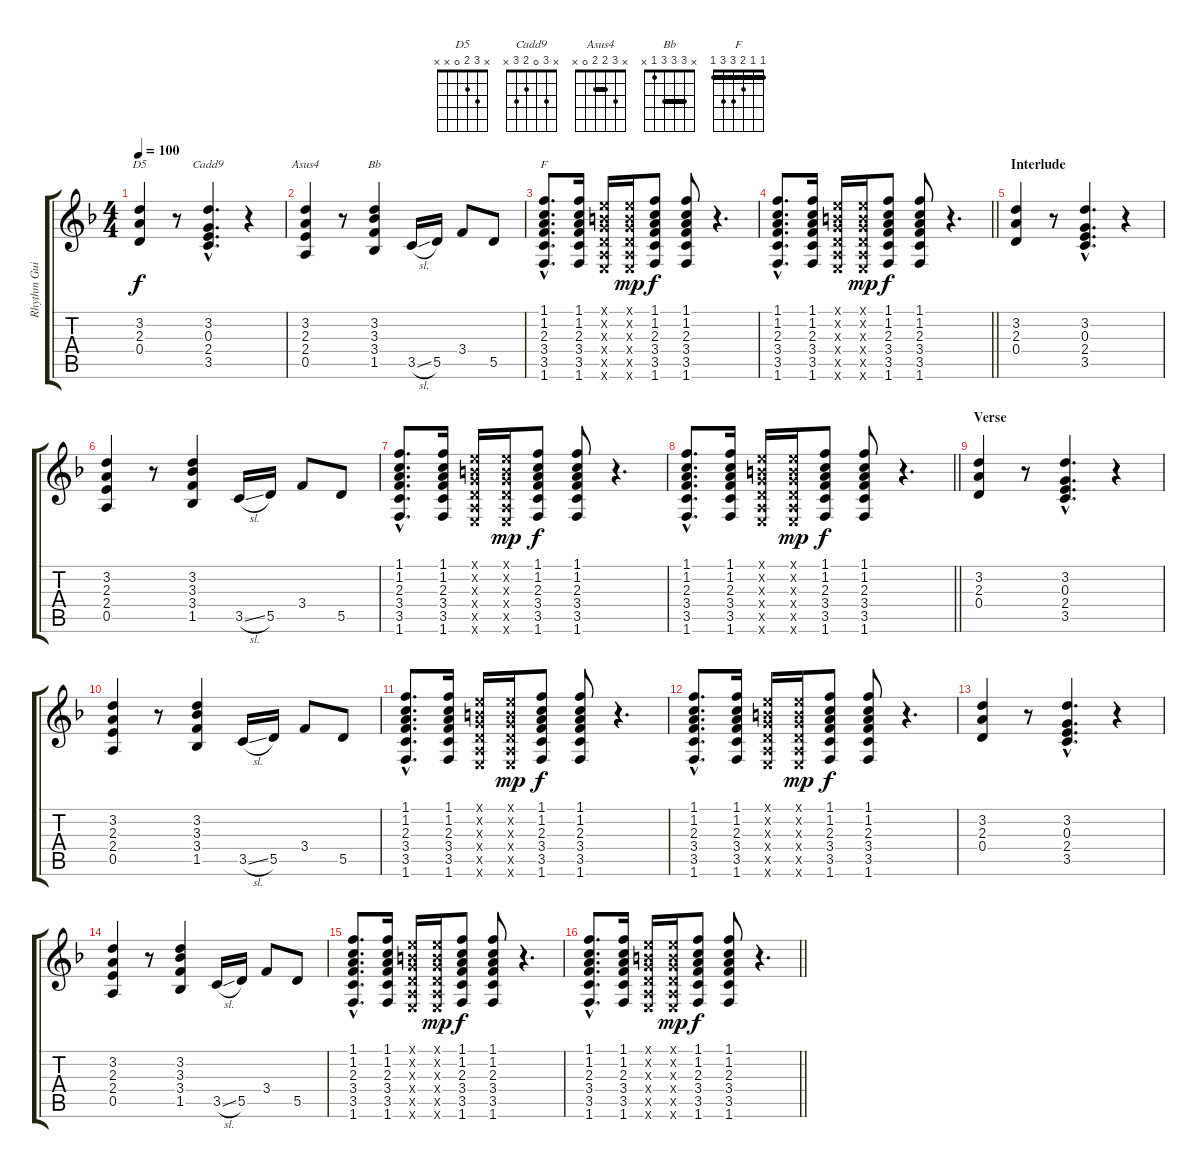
\track ("Rhythm Guitar" "Rhythm Gui") {instrument overdrivenguitar}
\staff {score tabs}
\tuning (E4 B3 G3 D3 A2 E2) {hide}
\chord ("D5" x 3 2 0 x x)
\chord ("Cadd9" x 3 0 2 3 x)
\chord ("Asus4" x 3 2 2 0 x) {barre 2}
\chord ("Bb" x 3 3 3 1 x) {barre 3}
\chord ("F" 1 1 2 3 3 1) {barre 1}
\ts (4 4)
\tempo 100
\clef g2
\ks f
(3.2 2.3 0.4).4{ch "D5" dy f} r.8 (3.2{hac} 0.3{hac} 2.4{hac} 3.5{hac}).4{d ch "Cadd9"} r.4 |
(3.2 2.3 2.4 0.5).4{ch "Asus4"} r.8 (3.2 3.3 3.4 1.5).4{ch "Bb"} 3.5{sl}.16 5.5.16 3.4.8 5.5.8 |
(1.1{hac} 1.2{hac} 2.3{hac} 3.4{hac} 3.5{hac} 1.6{hac}).8{d ch "F"} (1.1 1.2 2.3 3.4 3.5 1.6).16 (0.1{x} 0.2{x} 0.3{x} 0.4{x} 0.5{x} 0.6{x}).16 (0.1{x} 0.2{x} 0.3{x} 0.4{x} 0.5{x} 0.6{x}).16{dy mp} (1.1 1.2 2.3 3.4 3.5 1.6).8{dy f} (1.1 1.2 2.3 3.4 3.5 1.6).8 r.4{d} |
\barLineRight lightlight
(1.1{hac} 1.2{hac} 2.3{hac} 3.4{hac} 3.5{hac} 1.6{hac}).8{d} (1.1 1.2 2.3 3.4 3.5 1.6).16 (0.1{x} 0.2{x} 0.3{x} 0.4{x} 0.5{x} 0.6{x}).16 (0.1{x} 0.2{x} 0.3{x} 0.4{x} 0.5{x} 0.6{x}).16{dy mp} (1.1 1.2 2.3 3.4 3.5 1.6).8{dy f} (1.1 1.2 2.3 3.4 3.5 1.6).8 r.4{d} |
\section ("" "Interlude")
(3.2 2.3 0.4).4 r.8 (3.2{hac} 0.3{hac} 2.4{hac} 3.5{hac}).4{d} r.4 |
(3.2 2.3 2.4 0.5).4 r.8 (3.2 3.3 3.4 1.5).4 3.5{sl}.16 5.5.16 3.4.8 5.5.8 |
(1.1{hac} 1.2{hac} 2.3{hac} 3.4{hac} 3.5{hac} 1.6{hac}).8{d} (1.1 1.2 2.3 3.4 3.5 1.6).16 (0.1{x} 0.2{x} 0.3{x} 0.4{x} 0.5{x} 0.6{x}).16 (0.1{x} 0.2{x} 0.3{x} 0.4{x} 0.5{x} 0.6{x}).16{dy mp} (1.1 1.2 2.3 3.4 3.5 1.6).8{dy f} (1.1 1.2 2.3 3.4 3.5 1.6).8 r.4{d} |
\barLineRight lightlight
(1.1{hac} 1.2{hac} 2.3{hac} 3.4{hac} 3.5{hac} 1.6{hac}).8{d} (1.1 1.2 2.3 3.4 3.5 1.6).16 (0.1{x} 0.2{x} 0.3{x} 0.4{x} 0.5{x} 0.6{x}).16 (0.1{x} 0.2{x} 0.3{x} 0.4{x} 0.5{x} 0.6{x}).16{dy mp} (1.1 1.2 2.3 3.4 3.5 1.6).8{dy f} (1.1 1.2 2.3 3.4 3.5 1.6).8 r.4{d} |
\section ("" "Verse")
(3.2 2.3 0.4).4 r.8 (3.2{hac} 0.3{hac} 2.4{hac} 3.5{hac}).4{d} r.4 |
(3.2 2.3 2.4 0.5).4 r.8 (3.2 3.3 3.4 1.5).4 3.5{sl}.16 5.5.16 3.4.8 5.5.8 |
(1.1{hac} 1.2{hac} 2.3{hac} 3.4{hac} 3.5{hac} 1.6{hac}).8{d} (1.1 1.2 2.3 3.4 3.5 1.6).16 (0.1{x} 0.2{x} 0.3{x} 0.4{x} 0.5{x} 0.6{x}).16 (0.1{x} 0.2{x} 0.3{x} 0.4{x} 0.5{x} 0.6{x}).16{dy mp} (1.1 1.2 2.3 3.4 3.5 1.6).8{dy f} (1.1 1.2 2.3 3.4 3.5 1.6).8 r.4{d} |
(1.1{hac} 1.2{hac} 2.3{hac} 3.4{hac} 3.5{hac} 1.6{hac}).8{d} (1.1 1.2 2.3 3.4 3.5 1.6).16 (0.1{x} 0.2{x} 0.3{x} 0.4{x} 0.5{x} 0.6{x}).16 (0.1{x} 0.2{x} 0.3{x} 0.4{x} 0.5{x} 0.6{x}).16{dy mp} (1.1 1.2 2.3 3.4 3.5 1.6).8{dy f} (1.1 1.2 2.3 3.4 3.5 1.6).8 r.4{d} |
(3.2 2.3 0.4).4 r.8 (3.2{hac} 0.3{hac} 2.4{hac} 3.5{hac}).4{d} r.4 |
(3.2 2.3 2.4 0.5).4 r.8 (3.2 3.3 3.4 1.5).4 3.5{sl}.16 5.5.16 3.4.8 5.5.8 |
(1.1{hac} 1.2{hac} 2.3{hac} 3.4{hac} 3.5{hac} 1.6{hac}).8{d} (1.1 1.2 2.3 3.4 3.5 1.6).16 (0.1{x} 0.2{x} 0.3{x} 0.4{x} 0.5{x} 0.6{x}).16 (0.1{x} 0.2{x} 0.3{x} 0.4{x} 0.5{x} 0.6{x}).16{dy mp} (1.1 1.2 2.3 3.4 3.5 1.6).8{dy f} (1.1 1.2 2.3 3.4 3.5 1.6).8 r.4{d} |
\barLineRight lightlight
(1.1{hac} 1.2{hac} 2.3{hac} 3.4{hac} 3.5{hac} 1.6{hac}).8{d} (1.1 1.2 2.3 3.4 3.5 1.6).16 (0.1{x} 0.2{x} 0.3{x} 0.4{x} 0.5{x} 0.6{x}).16 (0.1{x} 0.2{x} 0.3{x} 0.4{x} 0.5{x} 0.6{x}).16{dy mp} (1.1 1.2 2.3 3.4 3.5 1.6).8{dy f} (1.1 1.2 2.3 3.4 3.5 1.6).8 r.4{d}
